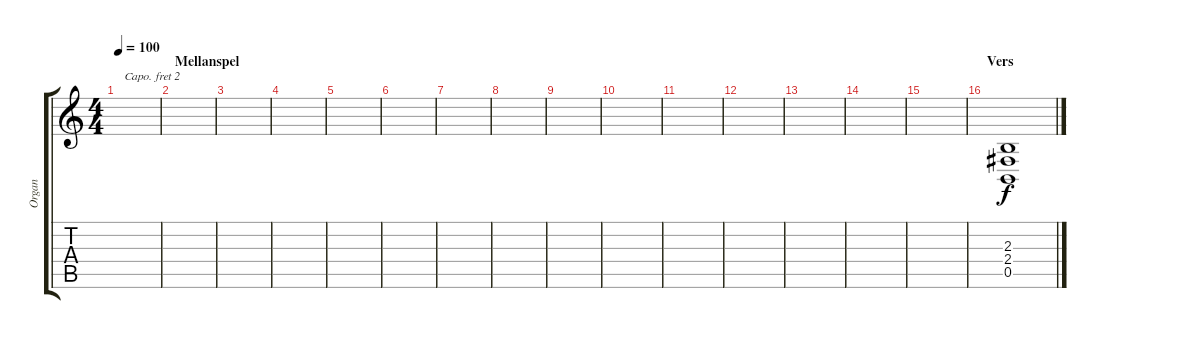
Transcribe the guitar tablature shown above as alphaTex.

\track ("Organ" "Organ") {instrument drawbarorgan}
\staff {score tabs}
\capo 2
\tuning (E4 B3 G3 D3 A2 E2) {hide}
\ts (4 4)
\tempo 100
\clef g2
\ks c
|
\section ("" "Mellanspel")
|
|
|
|
|
|
|
|
|
|
|
|
|
|
\section ("" "Vers")
(2.3 2.4 0.5).1
